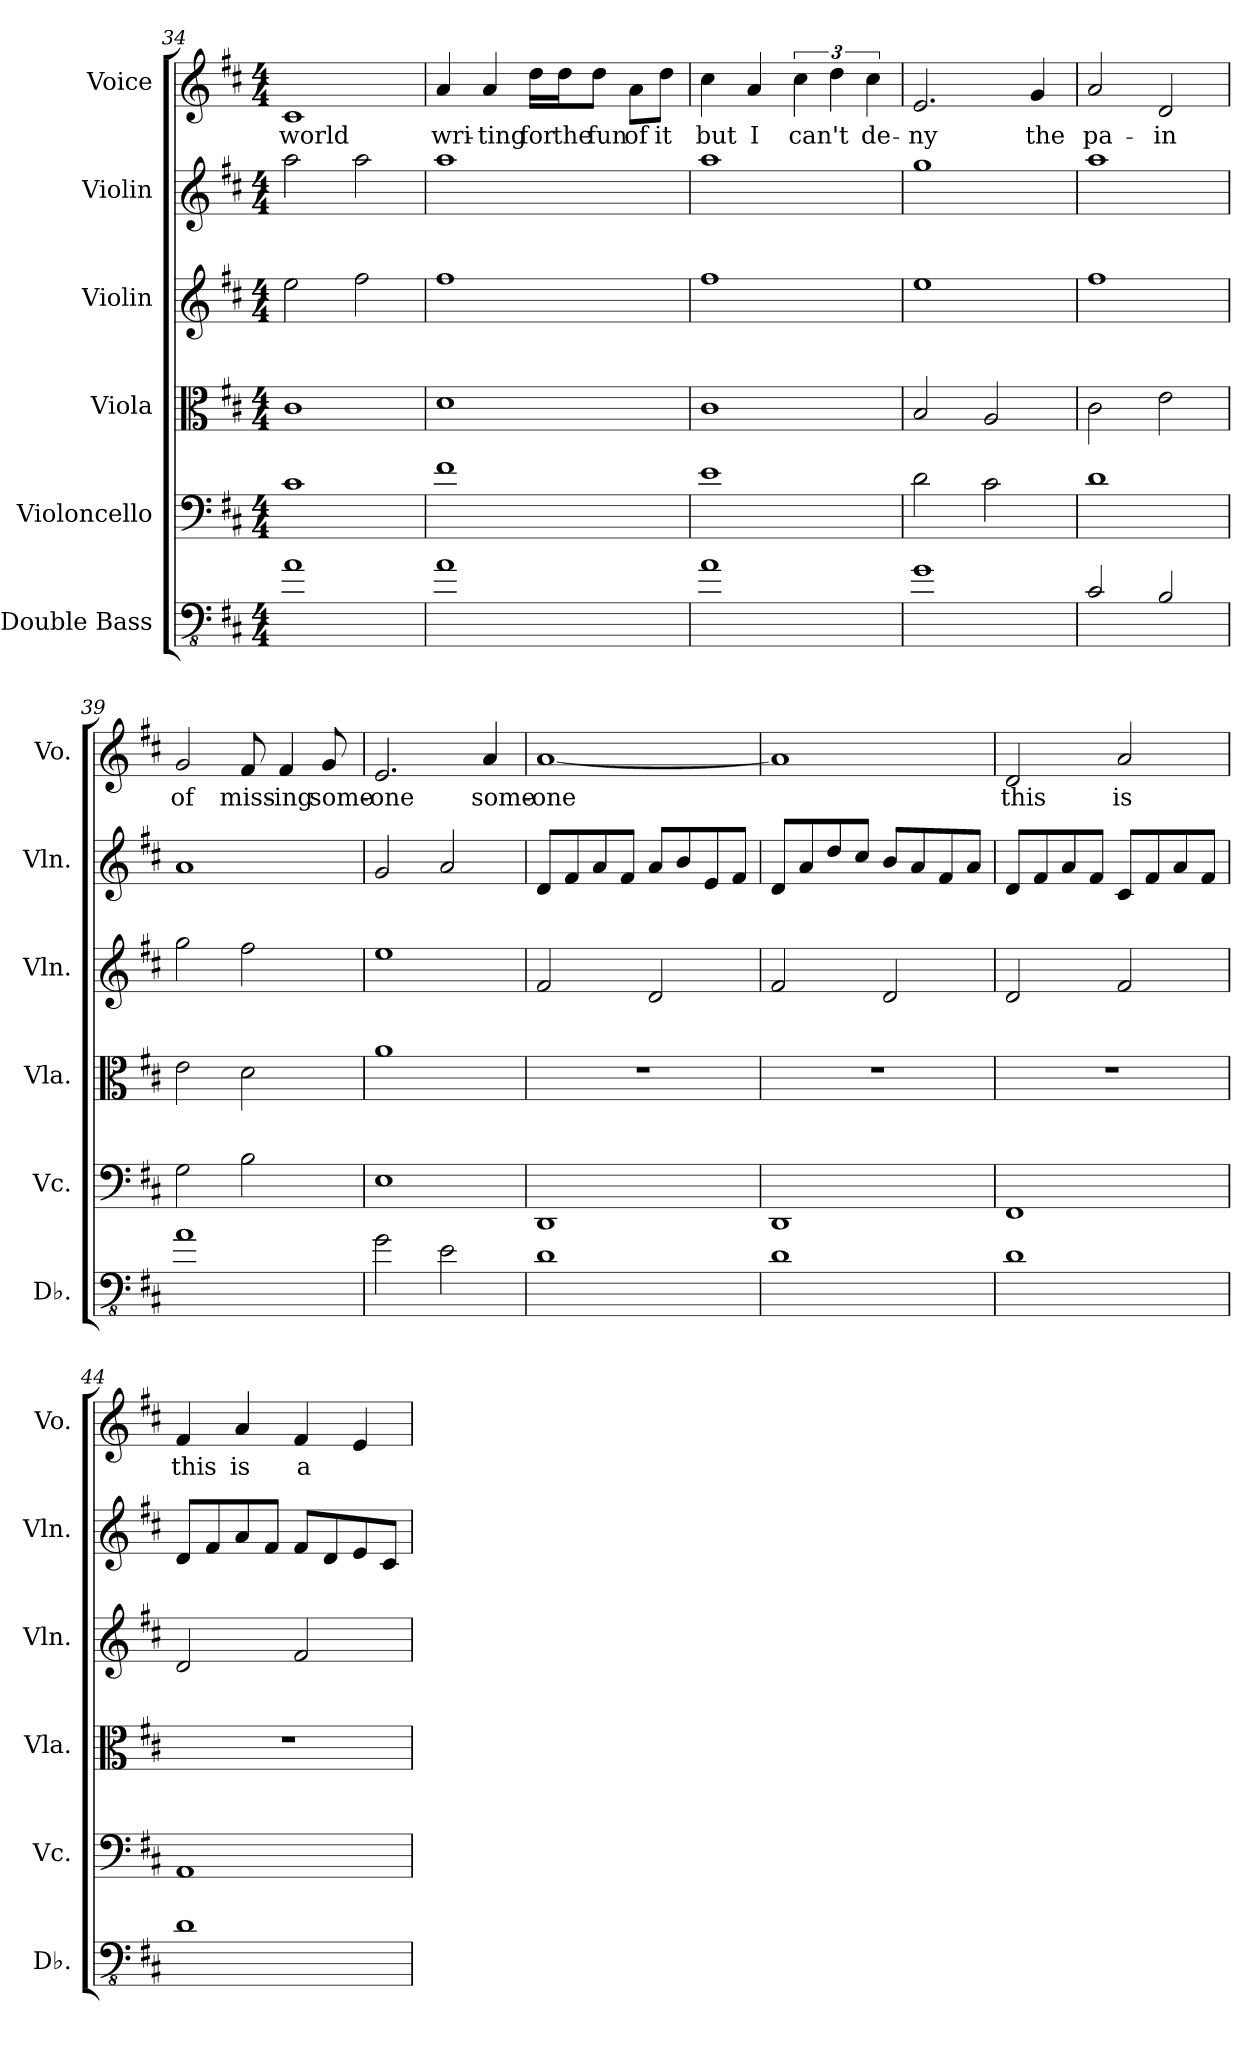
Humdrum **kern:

**kern	**kern	**kern	**kern	**kern	**kern	**text
*part6	*part5	*part4	*part3	*part2	*part1	*part1
*staff6	*staff5	*staff4	*staff3	*staff2	*staff1	*staff1
*I"Double Bass	*I"Violoncello	*I"Viola	*I"Violin	*I"Violin	*I"Voice	*
*I'Db.	*I'Vc.	*I'Vla.	*I'Vln.	*I'Vln.	*I'Vo.	*
*clefFv4	*clefF4	*clefC3	*clefG2	*clefG2	*clefG2	*
*ITrd7c12	*	*	*	*	*	*
*k[f#c#]	*k[f#c#]	*k[f#c#]	*k[f#c#]	*k[f#c#]	*k[f#c#]	*
*M4/4	*M4/4	*M4/4	*M4/4	*M4/4	*M4/4	*
=34	=34	=34	=34	=34	=34	=34
1AA	1c#	1c#	2ee\	2aa\	1c#	world
.	.	.	2ff#\	2aa\	.	.
=35	=35	=35	=35	=35	=35	=35
1AA	1f#	1d	1ff#	1aa	4a/	wri-
.	.	.	.	.	4a/	-ting
.	.	.	.	.	16dd\LL	for
.	.	.	.	.	16dd\J	the
.	.	.	.	.	8dd\J	fun
.	.	.	.	.	8a\L	of
.	.	.	.	.	8dd\J	it
=36	=36	=36	=36	=36	=36	=36
1AA	1e	1c#	1ff#	1aa	4cc#\	but
.	.	.	.	.	4a/	I
.	.	.	.	.	6cc#\	can't
.	.	.	.	.	6dd\	.
.	.	.	.	.	6cc#\	de-
=37	=37	=37	=37	=37	=37	=37
1GG	2d\	2B/	1ee	1gg	2.e/	-ny
.	2c#\	2A/	.	.	.	.
.	.	.	.	.	4g/	the
!!LO:LB:g=z
=38	=38	=38	=38	=38	=38	=38
2CC#/	1d	2c#\	1ff#	1aa	2a/	pa-
2BBB/	.	2e\	.	.	2d/	-in
=39	=39	=39	=39	=39	=39	=39
1AA	2G\	2e\	2gg\	1a	2g/	of
.	2B\	2d\	2ff#\	.	8f#/	miss-
.	.	.	.	.	4f#/	-ing
.	.	.	.	.	8g/	some-
=40	=40	=40	=40	=40	=40	=40
2GG\	1E	1a	1ee	2g/	2.e/	-one
2EE\	.	.	.	2a/	.	.
.	.	.	.	.	4a/	some-
=41	=41	=41	=41	=41	=41	=41
1DD	1DD	1r	2f#/	8d/L	[1a	-one
.	.	.	.	8f#/	.	.
.	.	.	.	8a/	.	.
.	.	.	.	8f#/J	.	.
.	.	.	2d/	8a/L	.	.
.	.	.	.	8b/	.	.
.	.	.	.	8e/	.	.
.	.	.	.	8f#/J	.	.
=42	=42	=42	=42	=42	=42	=42
1DD	1DD	1r	2f#/	8d/L	1a]	.
.	.	.	.	8a/	.	.
.	.	.	.	8dd/	.	.
.	.	.	.	8cc#/J	.	.
.	.	.	2d/	8b/L	.	.
.	.	.	.	8a/	.	.
.	.	.	.	8f#/	.	.
.	.	.	.	8a/J	.	.
=43	=43	=43	=43	=43	=43	=43
1DD	1FF#	1r	2d/	8d/L	2d/	this
.	.	.	.	8f#/	.	.
.	.	.	.	8a/	.	.
.	.	.	.	8f#/J	.	.
.	.	.	2f#/	8c#/L	2a/	is
.	.	.	.	8f#/	.	.
.	.	.	.	8a/	.	.
.	.	.	.	8f#/J	.	.
!!LO:PB:g=z
=44	=44	=44	=44	=44	=44	=44
1DD	1AA	1r	2d/	8d/L	4f#/	this
.	.	.	.	8f#/	.	.
.	.	.	.	8a/	4a/	is
.	.	.	.	8f#/J	.	.
.	.	.	2f#/	8f#/L	4f#/	a
.	.	.	.	8d/	.	.
.	.	.	.	8e/	4e/	.
.	.	.	.	8c#/J	.	.
=	=	=	=	=	=	=
*-	*-	*-	*-	*-	*-	*-
